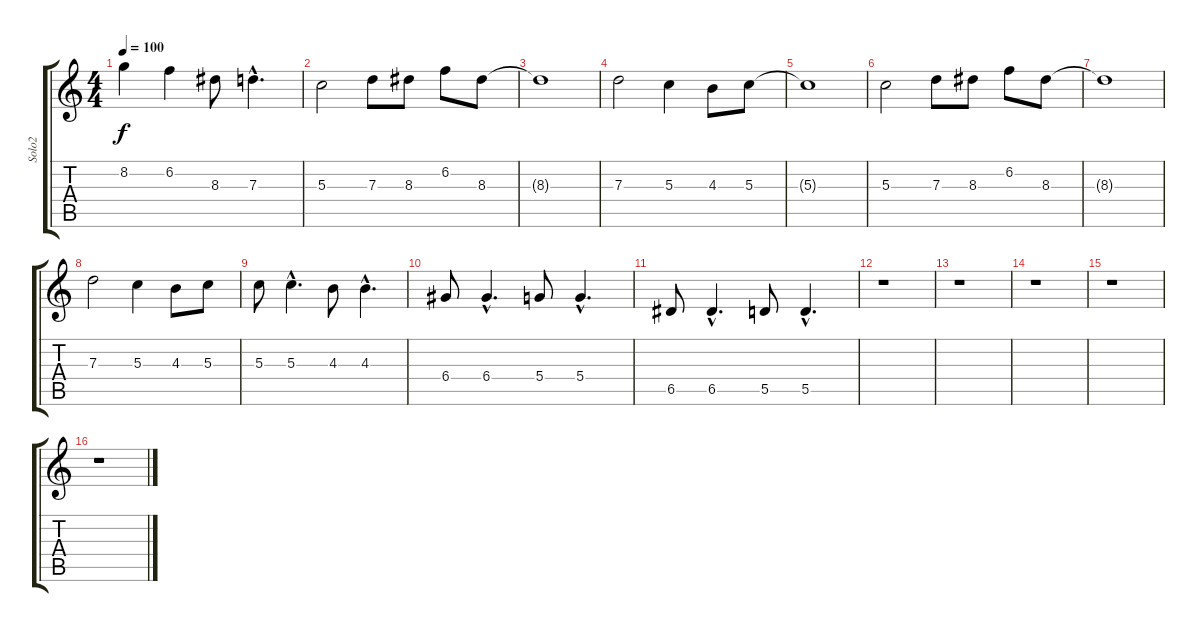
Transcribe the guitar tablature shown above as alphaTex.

\track ("Solo2" "Solo2") {instrument distortionguitar}
\staff {score tabs}
\tuning (E4 B3 G3 D3 A2 E2) {hide}
\ts (4 4)
\tempo 100
\clef g2
\ks c
8.2.4{dy f} 6.2.4 8.3.8 7.3{hac}.4{d} |
5.3.2 7.3.8 8.3.8 6.2.8 8.3.8 |
8.3{t}.1 |
7.3.2 5.3.4 4.3.8 5.3.8 |
5.3{t}.1 |
5.3.2 7.3.8 8.3.8 6.2.8 8.3.8 |
8.3{t}.1 |
7.3.2 5.3.4 4.3.8 5.3.8 |
5.3.8 5.3{hac}.4{d} 4.3.8 4.3{hac}.4{d} |
6.4.8 6.4{hac}.4{d} 5.4.8 5.4{hac}.4{d} |
6.5.8 6.5{hac}.4{d} 5.5.8 5.5{hac}.4{d} |
r.1 |
r.1 |
r.1 |
r.1 |
r.1
